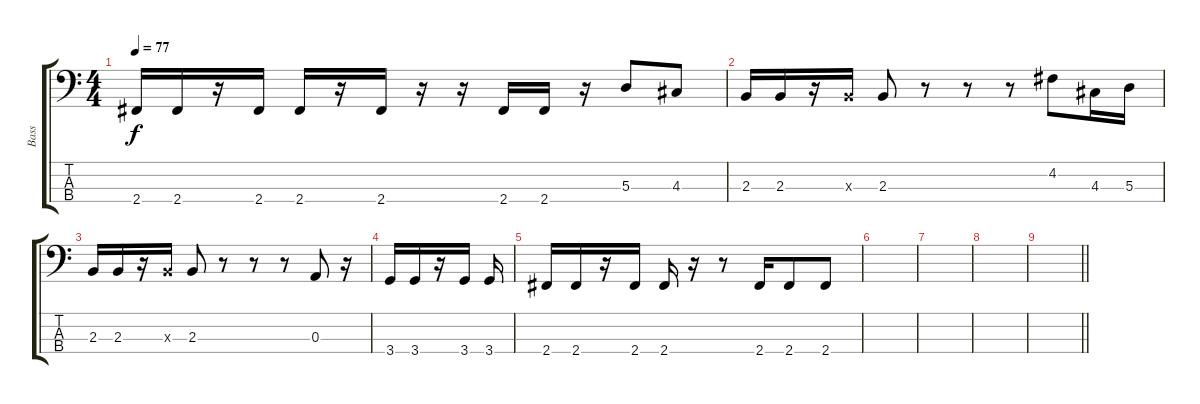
\track ("Bass" "Bass") {instrument electricbassfinger}
\staff {score tabs}
\tuning (G2 D2 A1 E1) {hide}
\ts (4 4)
\tempo 77
\clef f4
\ks c
2.4.16{dy f} 2.4.16 r.16 2.4.16 2.4.16 r.16 2.4.16 r.16 r.16 2.4.16 2.4.16 r.16 5.3.8 4.3.8 |
2.3.16 2.3.16 r.16 2.3{x}.16 2.3.8 r.8 r.8 r.8 4.2.8 4.3.16 5.3.16 |
2.3.16 2.3.16 r.16 2.3{x}.16 2.3.8 r.8 r.8 r.8 0.3.8 r.16 |
3.4.16 3.4.16 r.16 3.4.16 3.4.16 |
2.4.16 2.4.16 r.16 2.4.16 2.4.16 r.16 r.8 2.4.16 2.4.8 2.4.8 |
|
|
|
\barLineRight lightlight
